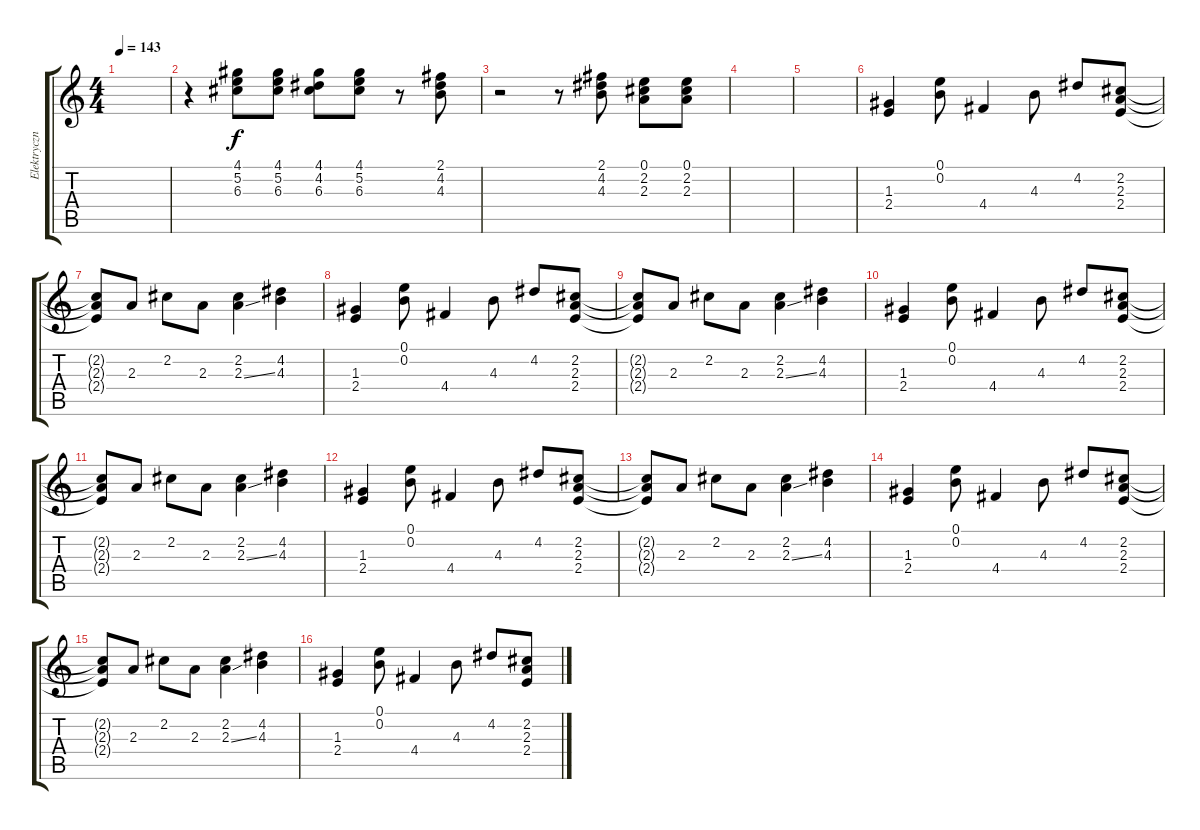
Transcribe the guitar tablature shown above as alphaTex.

\track ("Elektryczna z chorusem" "Elektryczn") {instrument electricguitarclean}
\staff {score tabs}
\tuning (E4 B3 G3 D3 A2 E2) {hide}
\ts (4 4)
\tempo 143
\clef g2
\ks c
|
r.4 (4.1 5.2 6.3).8 (4.1 5.2 6.3).8 (4.1 4.2 6.3).8 (4.1 5.2 6.3).8 r.8 (2.1 4.2 4.3).8 |
r.2 r.8 (2.1 4.2 4.3).8 (0.1 2.2 2.3).8 (0.1 2.2 2.3).8 |
|
|
(1.3 2.4).4 (0.1 0.2).8 4.4.4 4.3.8 4.2.8 (2.2 2.3 2.4).8 |
(2.2{t} 2.3{t} 2.4{t}).8 2.3.8 2.2.8 2.3.8 (2.2 2.3{ss}).4 (4.2 4.3).4 |
(1.3 2.4).4 (0.1 0.2).8 4.4.4 4.3.8 4.2.8 (2.2 2.3 2.4).8 |
(2.2{t} 2.3{t} 2.4{t}).8 2.3.8 2.2.8 2.3.8 (2.2 2.3{ss}).4 (4.2 4.3).4 |
(1.3 2.4).4 (0.1 0.2).8 4.4.4 4.3.8 4.2.8 (2.2 2.3 2.4).8 |
(2.2{t} 2.3{t} 2.4{t}).8 2.3.8 2.2.8 2.3.8 (2.2 2.3{ss}).4 (4.2 4.3).4 |
(1.3 2.4).4 (0.1 0.2).8 4.4.4 4.3.8 4.2.8 (2.2 2.3 2.4).8 |
(2.2{t} 2.3{t} 2.4{t}).8 2.3.8 2.2.8 2.3.8 (2.2 2.3{ss}).4 (4.2 4.3).4 |
(1.3 2.4).4 (0.1 0.2).8 4.4.4 4.3.8 4.2.8 (2.2 2.3 2.4).8 |
(2.2{t} 2.3{t} 2.4{t}).8 2.3.8 2.2.8 2.3.8 (2.2 2.3{ss}).4 (4.2 4.3).4 |
(1.3 2.4).4 (0.1 0.2).8 4.4.4 4.3.8 4.2.8 (2.2 2.3 2.4).8
